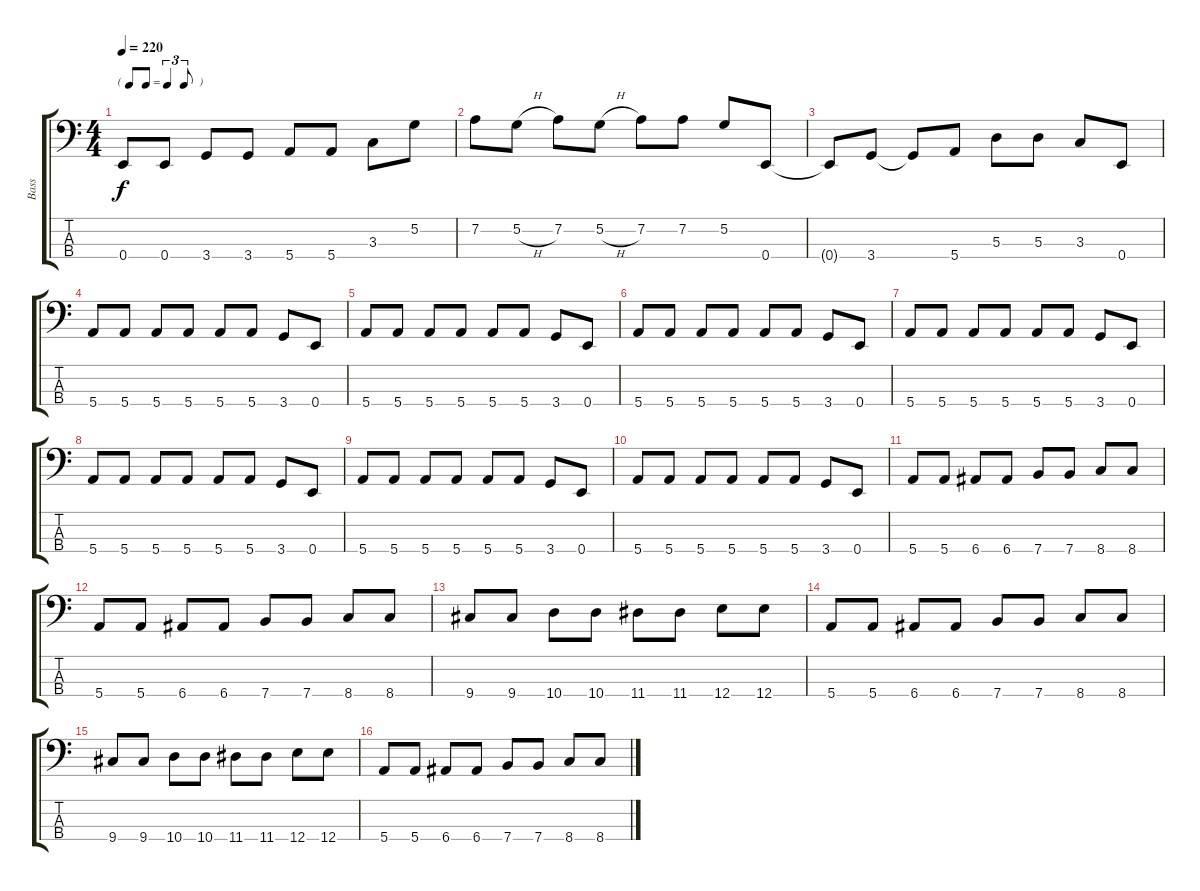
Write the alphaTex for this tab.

\track ("Bass" "Bass") {instrument electricbassfinger}
\staff {score tabs}
\tuning (G2 D2 A1 E1) {hide}
\ts (4 4)
\tf triplet8th
\tempo 220
\clef f4
\ks c
0.4.8{dy f} 0.4.8 3.4.8 3.4.8 5.4.8 5.4.8 3.3.8 5.2.8 |
7.2.8 5.2{h}.8 7.2.8 5.2{h}.8 7.2.8 7.2.8 5.2.8 0.4.8 |
0.4{t}.8 3.4.8 3.4{t}.8 5.4.8 5.3.8 5.3.8 3.3.8 0.4.8 |
5.4.8 5.4.8 5.4.8 5.4.8 5.4.8 5.4.8 3.4.8 0.4.8 |
5.4.8 5.4.8 5.4.8 5.4.8 5.4.8 5.4.8 3.4.8 0.4.8 |
5.4.8 5.4.8 5.4.8 5.4.8 5.4.8 5.4.8 3.4.8 0.4.8 |
5.4.8 5.4.8 5.4.8 5.4.8 5.4.8 5.4.8 3.4.8 0.4.8 |
5.4.8 5.4.8 5.4.8 5.4.8 5.4.8 5.4.8 3.4.8 0.4.8 |
5.4.8 5.4.8 5.4.8 5.4.8 5.4.8 5.4.8 3.4.8 0.4.8 |
5.4.8 5.4.8 5.4.8 5.4.8 5.4.8 5.4.8 3.4.8 0.4.8 |
5.4.8 5.4.8 6.4.8 6.4.8 7.4.8 7.4.8 8.4.8 8.4.8 |
5.4.8 5.4.8 6.4.8 6.4.8 7.4.8 7.4.8 8.4.8 8.4.8 |
9.4.8 9.4.8 10.4.8 10.4.8 11.4.8 11.4.8 12.4.8 12.4.8 |
5.4.8 5.4.8 6.4.8 6.4.8 7.4.8 7.4.8 8.4.8 8.4.8 |
9.4.8 9.4.8 10.4.8 10.4.8 11.4.8 11.4.8 12.4.8 12.4.8 |
5.4.8 5.4.8 6.4.8 6.4.8 7.4.8 7.4.8 8.4.8 8.4.8
